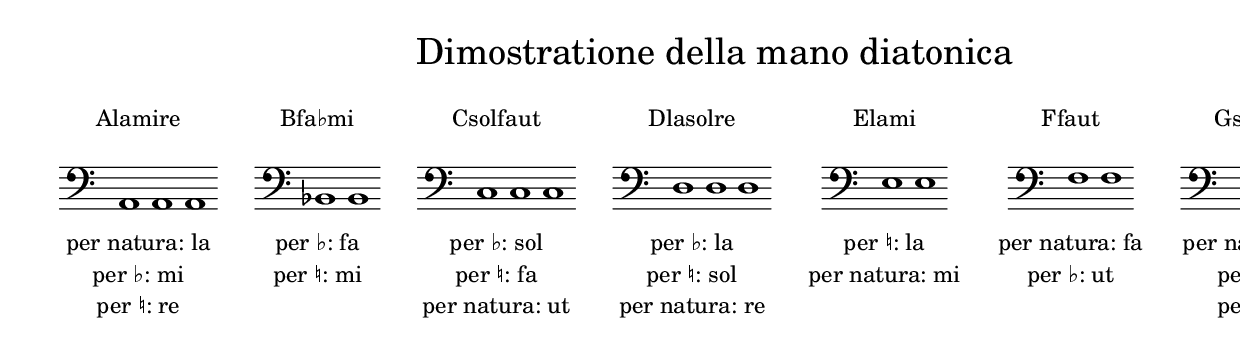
\version "2.22.2"

% Auto generated file

\header {
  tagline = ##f
}

dot = {
   \once \override Script.add-stem-support = ##f
   \once \override Script.toward-stem-shift = 0
   \once \override Script.skyline-horizontal-padding = 0
   \once \override Script.direction = 1
   \once \override Script.font-size = 1
}

\markup {
  \center-column {
    \line {
      \center-align
      \fontsize#4 { \concat { \normal-text "Dimostratione della mano diatonica"} }
    }
    \line {
      \center-column {
        \null
        \line {
          \left-align {  \normal-text "Alamire" }
        }

        \null
        \line {
          \score {
            <<
              \new Staff \with { instrumentName = ""} {
                \override Staff.TimeSignature.stencil = ##f
                \override Staff.NoteHead.style = #'baroque
                \accidentalStyle Score.forget
                \cadenzaOn
                \clef "bass" a,1 
                a,1 
                a,1 
                \cadenzaOff
              }
            >>
            \layout {
              \context {
                \Score
                \override SpacingSpanner.common-shortest-duration = #(ly:make-moment 1)
              }
            }
          }
        }
        \null
        \line {
          \left-align {  \normal-text "per natura: la" }
        }
        \line {
          \left-align {  \normal-text "per ♭: mi" }
        }
        \line {
          \left-align {  \normal-text "per ♮: re" }
        }

      }
      \hspace #3 
      \center-column {
        \null
        \line {
          \left-align {  \normal-text "Bfa♭mi" }
        }

        \null
        \line {
          \score {
            <<
              \new Staff \with { instrumentName = ""} {
                \override Staff.TimeSignature.stencil = ##f
                \override Staff.NoteHead.style = #'baroque
                \accidentalStyle Score.forget
                \cadenzaOn
                \clef "bass" bes,1 
                b,1 
                \cadenzaOff
              }
            >>
            \layout {
              \context {
                \Score
                \override SpacingSpanner.common-shortest-duration = #(ly:make-moment 1)
              }
            }
          }
        }
        \null
        \line {
          \left-align {  \normal-text "per ♭: fa" }
        }
        \line {
          \left-align {  \normal-text "per ♮: mi" }
        }

      }
      \hspace #3 
      \center-column {
        \null
        \line {
          \left-align {  \normal-text "Csolfaut" }
        }

        \null
        \line {
          \score {
            <<
              \new Staff \with { instrumentName = ""} {
                \override Staff.TimeSignature.stencil = ##f
                \override Staff.NoteHead.style = #'baroque
                \accidentalStyle Score.forget
                \cadenzaOn
                \clef "bass" c1 
                c1 
                c1 
                \cadenzaOff
              }
            >>
            \layout {
              \context {
                \Score
                \override SpacingSpanner.common-shortest-duration = #(ly:make-moment 1)
              }
            }
          }
        }
        \null
        \line {
          \left-align {  \normal-text "per ♭: sol" }
        }
        \line {
          \left-align {  \normal-text "per ♮: fa" }
        }
        \line {
          \left-align {  \normal-text "per natura: ut" }
        }

      }
      \hspace #3 
      \center-column {
        \null
        \line {
          \left-align {  \normal-text "Dlasolre" }
        }

        \null
        \line {
          \score {
            <<
              \new Staff \with { instrumentName = ""} {
                \override Staff.TimeSignature.stencil = ##f
                \override Staff.NoteHead.style = #'baroque
                \accidentalStyle Score.forget
                \cadenzaOn
                \clef "bass" d1 
                d1 
                d1 
                \cadenzaOff
              }
            >>
            \layout {
              \context {
                \Score
                \override SpacingSpanner.common-shortest-duration = #(ly:make-moment 1)
              }
            }
          }
        }
        \null
        \line {
          \left-align {  \normal-text "per ♭: la" }
        }
        \line {
          \left-align {  \normal-text "per ♮: sol" }
        }
        \line {
          \left-align {  \normal-text "per natura: re" }
        }

      }
      \hspace #3 
      \center-column {
        \null
        \line {
          \left-align {  \normal-text "Elami" }
        }

        \null
        \line {
          \score {
            <<
              \new Staff \with { instrumentName = ""} {
                \override Staff.TimeSignature.stencil = ##f
                \override Staff.NoteHead.style = #'baroque
                \accidentalStyle Score.forget
                \cadenzaOn
                \clef "bass" e1 
                e1 
                \cadenzaOff
              }
            >>
            \layout {
              \context {
                \Score
                \override SpacingSpanner.common-shortest-duration = #(ly:make-moment 1)
              }
            }
          }
        }
        \null
        \line {
          \left-align {  \normal-text "per ♮: la" }
        }
        \line {
          \left-align {  \normal-text "per natura: mi" }
        }

      }
      \hspace #3 
      \center-column {
        \null
        \line {
          \left-align {  \normal-text "Ffaut" }
        }

        \null
        \line {
          \score {
            <<
              \new Staff \with { instrumentName = ""} {
                \override Staff.TimeSignature.stencil = ##f
                \override Staff.NoteHead.style = #'baroque
                \accidentalStyle Score.forget
                \cadenzaOn
                \clef "bass" f1 
                f1 
                \cadenzaOff
              }
            >>
            \layout {
              \context {
                \Score
                \override SpacingSpanner.common-shortest-duration = #(ly:make-moment 1)
              }
            }
          }
        }
        \null
        \line {
          \left-align {  \normal-text "per natura: fa" }
        }
        \line {
          \left-align {  \normal-text "per ♭: ut" }
        }

      }
      \hspace #3 
      \center-column {
        \null
        \line {
          \left-align {  \normal-text "Gsolreut" }
        }

        \null
        \line {
          \score {
            <<
              \new Staff \with { instrumentName = ""} {
                \override Staff.TimeSignature.stencil = ##f
                \override Staff.NoteHead.style = #'baroque
                \accidentalStyle Score.forget
                \cadenzaOn
                \clef "bass" g1 
                g1 
                g1 
                \cadenzaOff
              }
            >>
            \layout {
              \context {
                \Score
                \override SpacingSpanner.common-shortest-duration = #(ly:make-moment 1)
              }
            }
          }
        }
        \null
        \line {
          \left-align {  \normal-text "per natura: sol" }
        }
        \line {
          \left-align {  \normal-text "per ♭: re" }
        }
        \line {
          \left-align {  \normal-text "per ♮: ut" }
        }

      }
      \hspace #3 

    }
  }
}